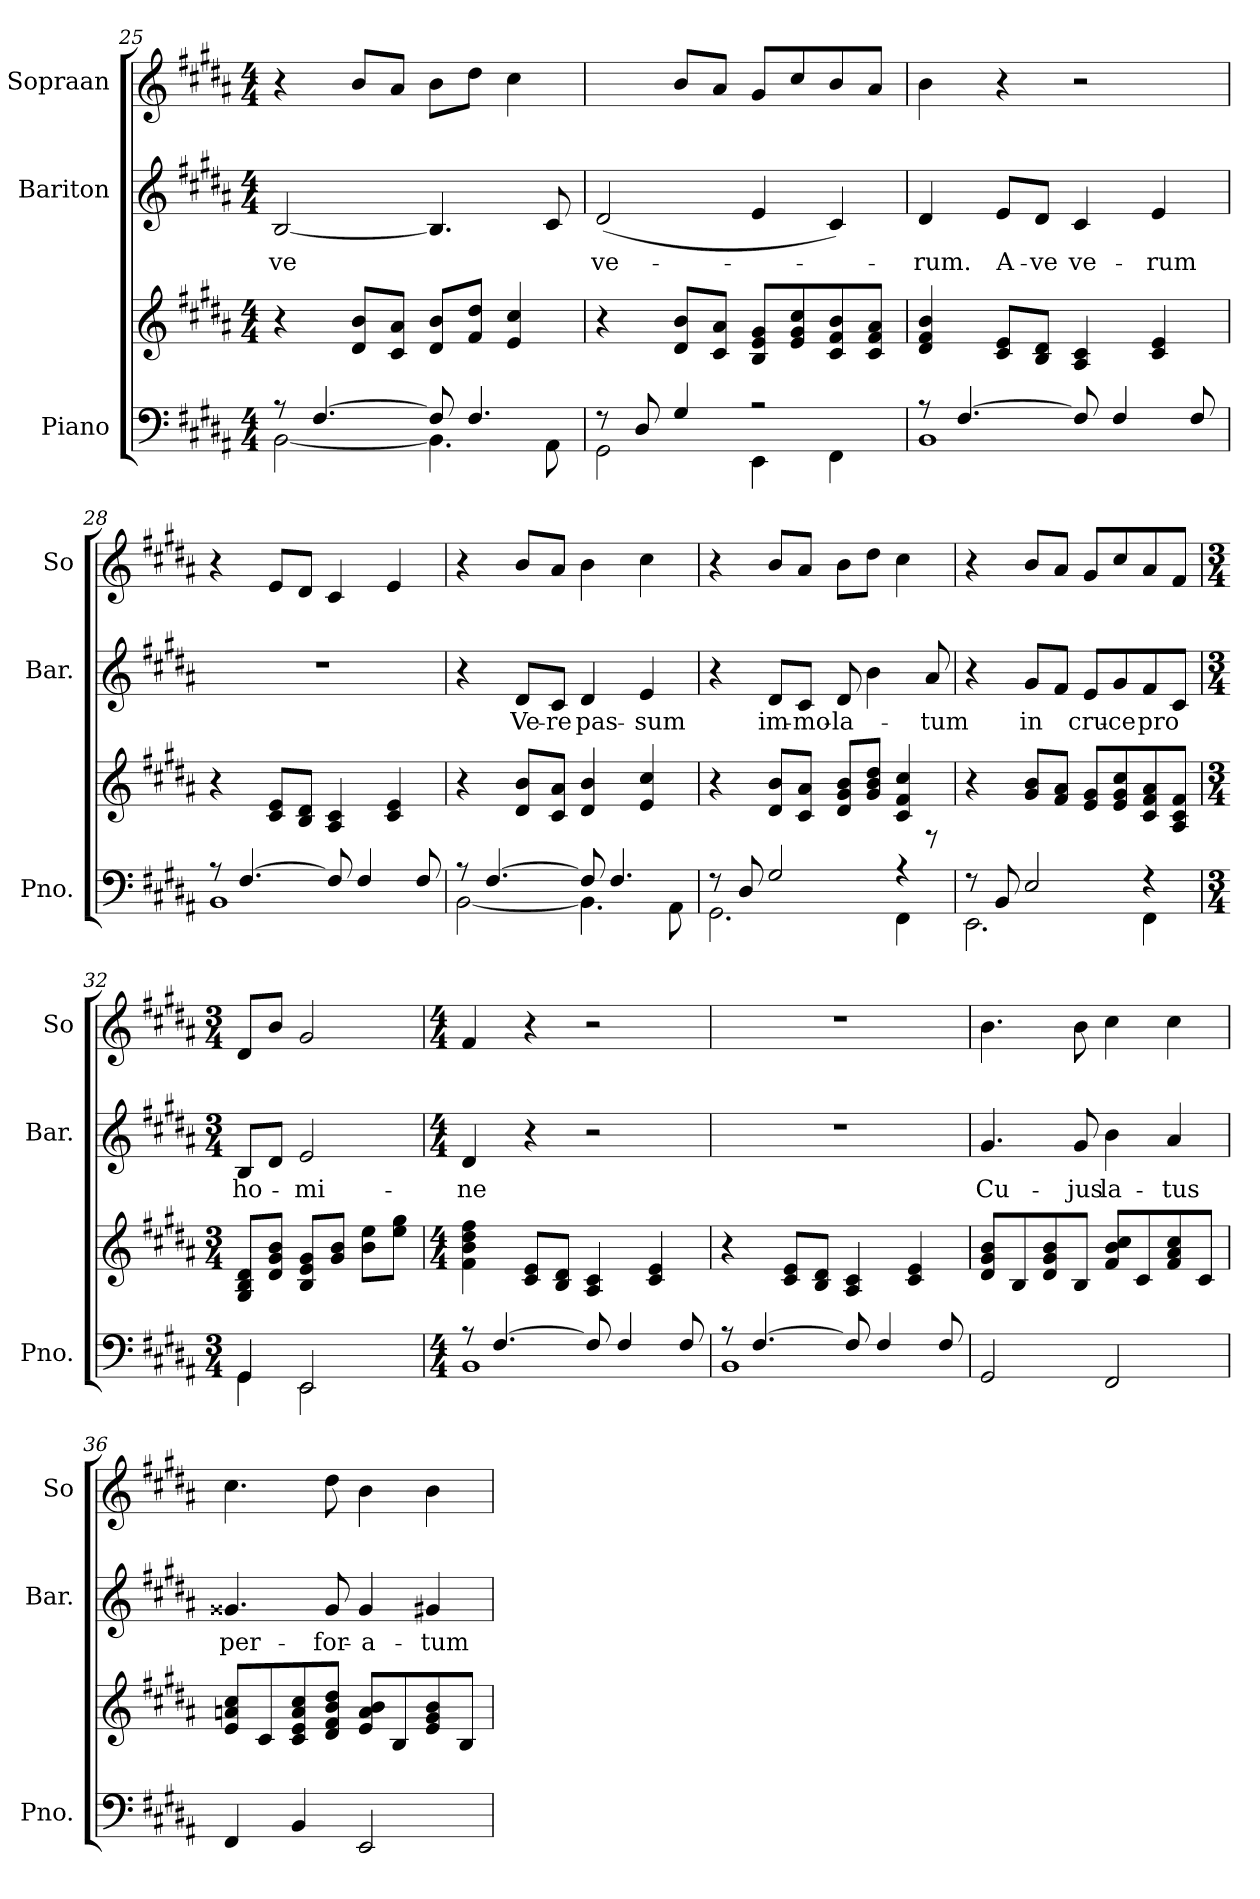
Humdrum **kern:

**kern	**kern	**kern	**text	**kern
*part3	*part3	*part2	*part2	*part1
*staff4	*staff3	*staff2	*staff2	*staff1
*I"Piano	*	*I"Bariton	*	*I"Sopraan
*I'Pno.	*	*I'Bar.	*	*I'So
*clefF4	*clefG2	*clefG2	*	*clefG2
*k[f#c#g#d#a#]	*k[f#c#g#d#a#]	*k[f#c#g#d#a#]	*	*k[f#c#g#d#a#]
*M4/4	*M4/4	*M4/4	*	*M4/4
=25	=25	=25	=25	=25
*^	*	*	*	*
!	!	!	!	!LO:LY:b	!
8r	[2BB\	4r	[2B/	-ve	4r
[4.F#/	.	.	.	.	.
.	.	8d#/ 8b/L	.	.	8b/L
.	.	8c#/ 8a#/J	.	.	8a#/J
8F#/]	4.BB\]	8d#/ 8b/L	4.B/]	.	8b\L
4.F#/	.	8f#/ 8dd#/J	.	.	8dd#\J
.	.	4e/ 4cc#/	.	.	4cc#\
.	8AA#\	.	8c#/	.	.
=26	=26	=26	=26	=26	=26
!	!	!	!	!LO:LY:b	!
8r	2GG#\	4r	(<2d#/	ve-	4ryy
8D#/	.	.	.	.	.
4G#/	.	8d#/ 8b/L	.	.	8b/L
.	.	8c#/ 8a#/J	.	.	8a#/J
2r	4EE\	8B/ 8e/ 8g#/L	4e/	.	8g#/L
.	.	8e/ 8g#/ 8cc#/	.	.	8cc#/
.	4FF#\	8c#/ 8f#/ 8b/	4c#/)	.	8b/
.	.	8c#/ 8f#/ 8a#/J	.	.	8a#/J
=27	=27	=27	=27	=27	=27
!	!	!	!	!LO:LY:b	!
8r	1BB	4d#/ 4f#/ 4b/	4d#/	-rum.	4b\
[4.F#/	.	.	.	.	.
!	!	!	!	!LO:LY:b	!
.	.	8c#/ 8e/L	8e/L	A-	4r
!	!	!	!	!LO:LY:b	!
.	.	8B/ 8d#/J	8d#/J	-ve	.
!	!	!	!	!LO:LY:b	!
8F#/]	.	4A#/ 4c#/	4c#/	ve-	2r
4F#/	.	.	.	.	.
!	!	!	!	!LO:LY:b	!
.	.	4c#/ 4e/	4e/	-rum	.
8F#/	.	.	.	.	.
!!LO:LB:g=z
=28	=28	=28	=28	=28	=28
8r	1BB	4r	1r	.	4r
[4.F#/	.	.	.	.	.
.	.	8c#/ 8e/L	.	.	8e/L
.	.	8B/ 8d#/J	.	.	8d#/J
8F#/]	.	4A#/ 4c#/	.	.	4c#/
4F#/	.	.	.	.	.
.	.	4c#/ 4e/	.	.	4e/
8F#/	.	.	.	.	.
=29	=29	=29	=29	=29	=29
8r	[2BB\	4r	4r	.	4r
[4.F#/	.	.	.	.	.
!	!	!	!	!LO:LY:b	!
.	.	8d#/ 8b/L	8d#/L	Ve-	8b/L
!	!	!	!	!LO:LY:b	!
.	.	8c#/ 8a#/J	8c#/J	-re	8a#/J
!	!	!	!	!LO:LY:b	!
8F#/]	4.BB\]	4d#/ 4b/	4d#/	pas-	4b\
4.F#/	.	.	.	.	.
!	!	!	!	!LO:LY:b	!
.	.	4e/ 4cc#/	4e/	-sum	4cc#\
.	8AA#\	.	.	.	.
=30	=30	=30	=30	=30	=30
*	*	*^	*	*	*
8r	2.GG#\	4r	2..ryy	4r	.	4r
8D#/	.	.	.	.	.	.
!	!	!	!	!	!LO:LY:b	!
2G#/	.	8d#/ 8b/L	.	8d#/L	im-	8b/L
!	!	!	!	!	!LO:LY:b	!
.	.	8c#/ 8a#/J	.	8c#/J	-mo-	8a#/J
!	!	!	!	!	!LO:LY:b	!
.	.	8d#/ 8g#/ 8b/L	.	8d#/	-la-	8b\L
.	.	8g#/ 8b/ 8dd#/J	.	4b\	.	8dd#\J
4r	4FF#\	4c#/ 4f#/ 4cc#/	.	.	.	4cc#\
!	!	!	!	!	!LO:LY:b	!
.	.	.	8r	8a#/	-tum	.
*	*	*v	*v	*	*	*
!!LO:PB:g=z
=31	=31	=31	=31	=31	=31
8r	2.EE\	4r	4r	.	4r
8BB/	.	.	.	.	.
!	!	!	!	!LO:LY:b	!
2E/	.	8g#/ 8b/L	8g#/L	in	8b/L
.	.	8f#/ 8a#/J	8f#/J	.	8a#/J
!	!	!	!	!LO:LY:b	!
.	.	8e/ 8g#/L	8e/L	cru-	8g#/L
!	!	!	!	!LO:LY:b	!
.	.	8e/ 8g#/ 8cc#/	8g#/	-ce	8cc#/
!	!	!	!	!LO:LY:b	!
4r	4FF#\	8c#/ 8f#/ 8a#/	8f#/	pro	8a#/
.	.	8A#/ 8c#/ 8f#/J	8c#/J	.	8f#/J
=32	=32	=32	=32	=32	=32
*M3/4	*	*M3/4	*M3/4	*	*M3/4
!	!	!	!	!LO:LY:b	!
4GG#/	4GG#\	8G#/ 8B/ 8d#/L	8B/L	ho-	8d#/L
.	.	8d#/ 8g#/ 8b/J	8d#/J	.	8b/J
!	!	!	!	!LO:LY:b	!
2EE/	2EE\	8B/ 8e/ 8g#/L	2e/	-mi-	2g#/
.	.	8g#/ 8b/J	.	.	.
.	.	8b\ 8ee\L	.	.	.
.	.	8ee\ 8gg#\J	.	.	.
=33	=33	=33	=33	=33	=33
*M4/4	*	*M4/4	*M4/4	*	*M4/4
!	!	!	!	!LO:LY:b	!
8r	1BB	4f#\ 4b\ 4dd#\ 4ff#\	4d#/	-ne	4f#/
[4.F#/	.	.	.	.	.
.	.	8c#/ 8e/L	4r	.	4r
.	.	8B/ 8d#/J	.	.	.
8F#/]	.	4A#/ 4c#/	2r	.	2r
4F#/	.	.	.	.	.
.	.	4c#/ 4e/	.	.	.
8F#/	.	.	.	.	.
=34	=34	=34	=34	=34	=34
8r	1BB	4r	1r	.	1r
[4.F#/	.	.	.	.	.
.	.	8c#/ 8e/L	.	.	.
.	.	8B/ 8d#/J	.	.	.
8F#/]	.	4A#/ 4c#/	.	.	.
4F#/	.	.	.	.	.
.	.	4c#/ 4e/	.	.	.
8F#/	.	.	.	.	.
*v	*v	*	*	*	*
!!LO:LB:g=z
=35	=35	=35	=35	=35
!	!	!	!LO:LY:b	!
2GG#/	8d#/ 8g#/ 8b/L	4.g#/	Cu-	4.b\
.	8B/	.	.	.
.	8d#/ 8g#/ 8b/	.	.	.
!	!	!	!LO:LY:b	!
.	8B/J	8g#/	-jus	8b\
!	!	!	!LO:LY:b	!
2FF#/	8f#/ 8b/ 8cc#/L	4b\	la-	4cc#\
.	8c#/	.	.	.
!	!	!	!LO:LY:b	!
.	8f#/ 8a#/ 8cc#/	4a#/	-tus	4cc#\
.	8c#/J	.	.	.
=36	=36	=36	=36	=36
!	!	!	!LO:LY:b	!
4FF#/	8e/ 8an/ 8cc#/L	4.g##X/	per-	4.cc#\
.	8c#/	.	.	.
4BB/	8c#/ 8e/ 8a/ 8cc#/	.	.	.
!	!	!	!LO:LY:b	!
.	8d#/ 8f#/ 8b/ 8dd#/J	8g##/	-for-	8dd#\
!	!	!	!LO:LY:b	!
2EE/	8e/ 8a/ 8b/L	4g##/	-a-	4b\
.	8B/	.	.	.
!	!	!	!LO:LY:b	!
.	8e/ 8g#/ 8b/	4g#X/	-tum	4b\
.	8B/J	.	.	.
=	=	=	=	=
*-	*-	*-	*-	*-
